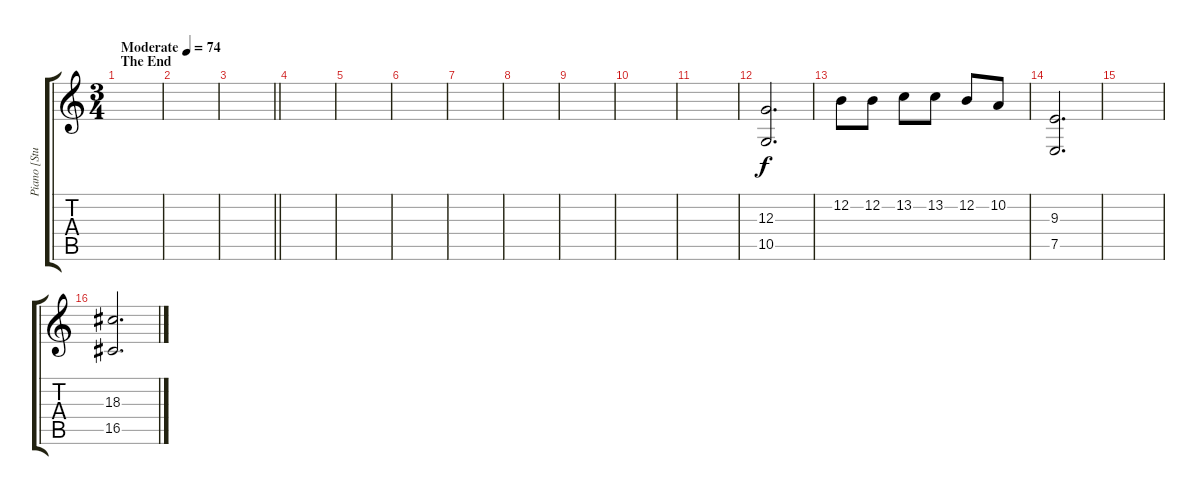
\track ("Piano [Studio]" "Piano [Stu") {instrument acousticgrandpiano}
\staff {score tabs}
\tuning (E4 B3 G3 D3 A2 E2) {hide}
\ts (3 4)
\section ("" "The End")
\tempo (74 "Moderate")
\clef g2
\ks c
|
|
\barLineRight lightlight
|
|
|
|
|
|
|
|
|
(12.3 10.5).2{d} |
12.2.8 12.2.8 13.2.8 13.2.8 12.2.8 10.2.8 |
(9.3 7.5).2{d} |
|
(18.3 16.5).2{d}
